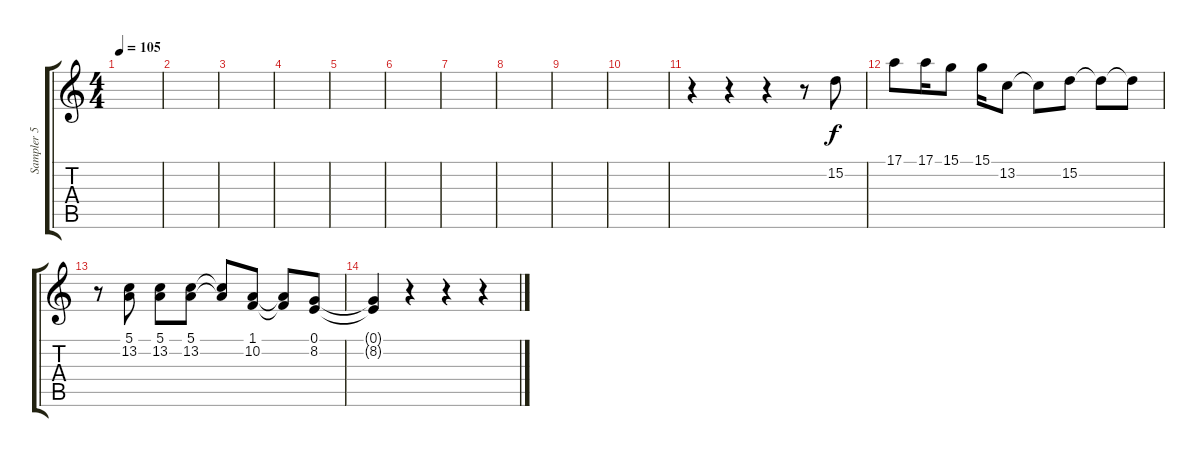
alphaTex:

\track ("Sampler 5 " "Sampler 5 ") {instrument voiceoohs}
\staff {score tabs}
\tuning (E4 B3 G3 D3 A2 E2) {hide}
\ts (4 4)
\tempo 105
\clef g2
\ks c
|
|
|
|
|
|
|
|
|
|
r.4 r.4 r.4 r.8 15.2.8{volume 13 instrument banjo} |
17.1.8 17.1.16 15.1.8 15.1.16 13.2.8 13.2{t}.8 15.2.8 15.2{t}.8 15.2{t}.8 |
r.8{volume 11 instrument voiceoohs} (5.1 13.2).8 (5.1 13.2).8 (5.1 13.2).8 (5.1{t} 13.2{t}).8 (1.1 10.2).8 (1.1{t} 10.2{t}).8 (0.1 8.2).8 |
(0.1{t} 8.2{t}).4 r.4 r.4 r.4
